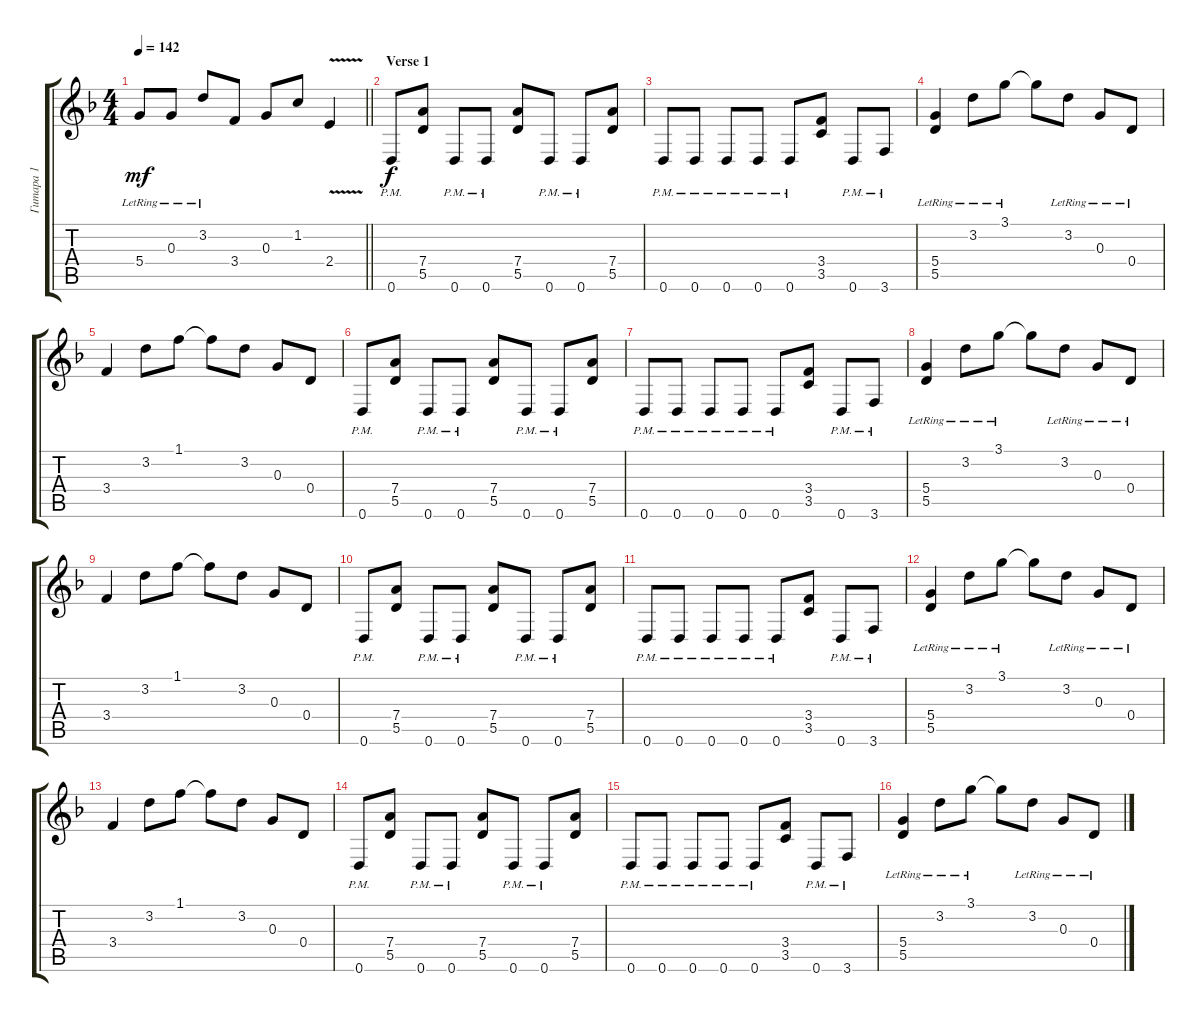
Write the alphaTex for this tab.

\track ("Гитара 1" "Гитара 1") {instrument distortionguitar}
\staff {score tabs}
\tuning (E4 B3 G3 D3 A2 D2) {hide}
\ts (4 4)
\tempo 142
\clef g2
\barLineRight lightlight
\ks dminor
5.4{lr}.8{dy mf} 0.3{lr}.8 3.2{lr}.8 3.4.8 0.3.8 1.2.8 2.4{v}.4 |
\section ("" "Verse 1")
0.6{pm}.8{dy f} (7.4 5.5).8 0.6{pm}.8 0.6{pm}.8 (7.4 5.5).8 0.6{pm}.8 0.6{pm}.8 (7.4 5.5).8 |
0.6{pm}.8 0.6{pm}.8 0.6{pm}.8 0.6{pm}.8 0.6{pm}.8 (3.4 3.5).8 0.6{pm}.8 3.6{pm}.8 |
(5.4{lr} 5.5{lr}).4 3.2{lr}.8 3.1{lr}.8 3.1{t}.8 3.2{lr}.8 0.3{lr}.8 0.4{lr}.8 |
3.4.4 3.2.8 1.1.8 1.1{t}.8 3.2.8 0.3.8 0.4.8 |
0.6{pm}.8 (7.4 5.5).8 0.6{pm}.8 0.6{pm}.8 (7.4 5.5).8 0.6{pm}.8 0.6{pm}.8 (7.4 5.5).8 |
0.6{pm}.8 0.6{pm}.8 0.6{pm}.8 0.6{pm}.8 0.6{pm}.8 (3.4 3.5).8 0.6{pm}.8 3.6{pm}.8 |
(5.4{lr} 5.5{lr}).4 3.2{lr}.8 3.1{lr}.8 3.1{t}.8 3.2{lr}.8 0.3{lr}.8 0.4{lr}.8 |
3.4.4 3.2.8 1.1.8 1.1{t}.8 3.2.8 0.3.8 0.4.8 |
0.6{pm}.8 (7.4 5.5).8 0.6{pm}.8 0.6{pm}.8 (7.4 5.5).8 0.6{pm}.8 0.6{pm}.8 (7.4 5.5).8 |
0.6{pm}.8 0.6{pm}.8 0.6{pm}.8 0.6{pm}.8 0.6{pm}.8 (3.4 3.5).8 0.6{pm}.8 3.6{pm}.8 |
(5.4{lr} 5.5{lr}).4 3.2{lr}.8 3.1{lr}.8 3.1{t}.8 3.2{lr}.8 0.3{lr}.8 0.4{lr}.8 |
3.4.4 3.2.8 1.1.8 1.1{t}.8 3.2.8 0.3.8 0.4.8 |
0.6{pm}.8 (7.4 5.5).8 0.6{pm}.8 0.6{pm}.8 (7.4 5.5).8 0.6{pm}.8 0.6{pm}.8 (7.4 5.5).8 |
0.6{pm}.8 0.6{pm}.8 0.6{pm}.8 0.6{pm}.8 0.6{pm}.8 (3.4 3.5).8 0.6{pm}.8 3.6{pm}.8 |
(5.4{lr} 5.5{lr}).4 3.2{lr}.8 3.1{lr}.8 3.1{t}.8 3.2{lr}.8 0.3{lr}.8 0.4{lr}.8
